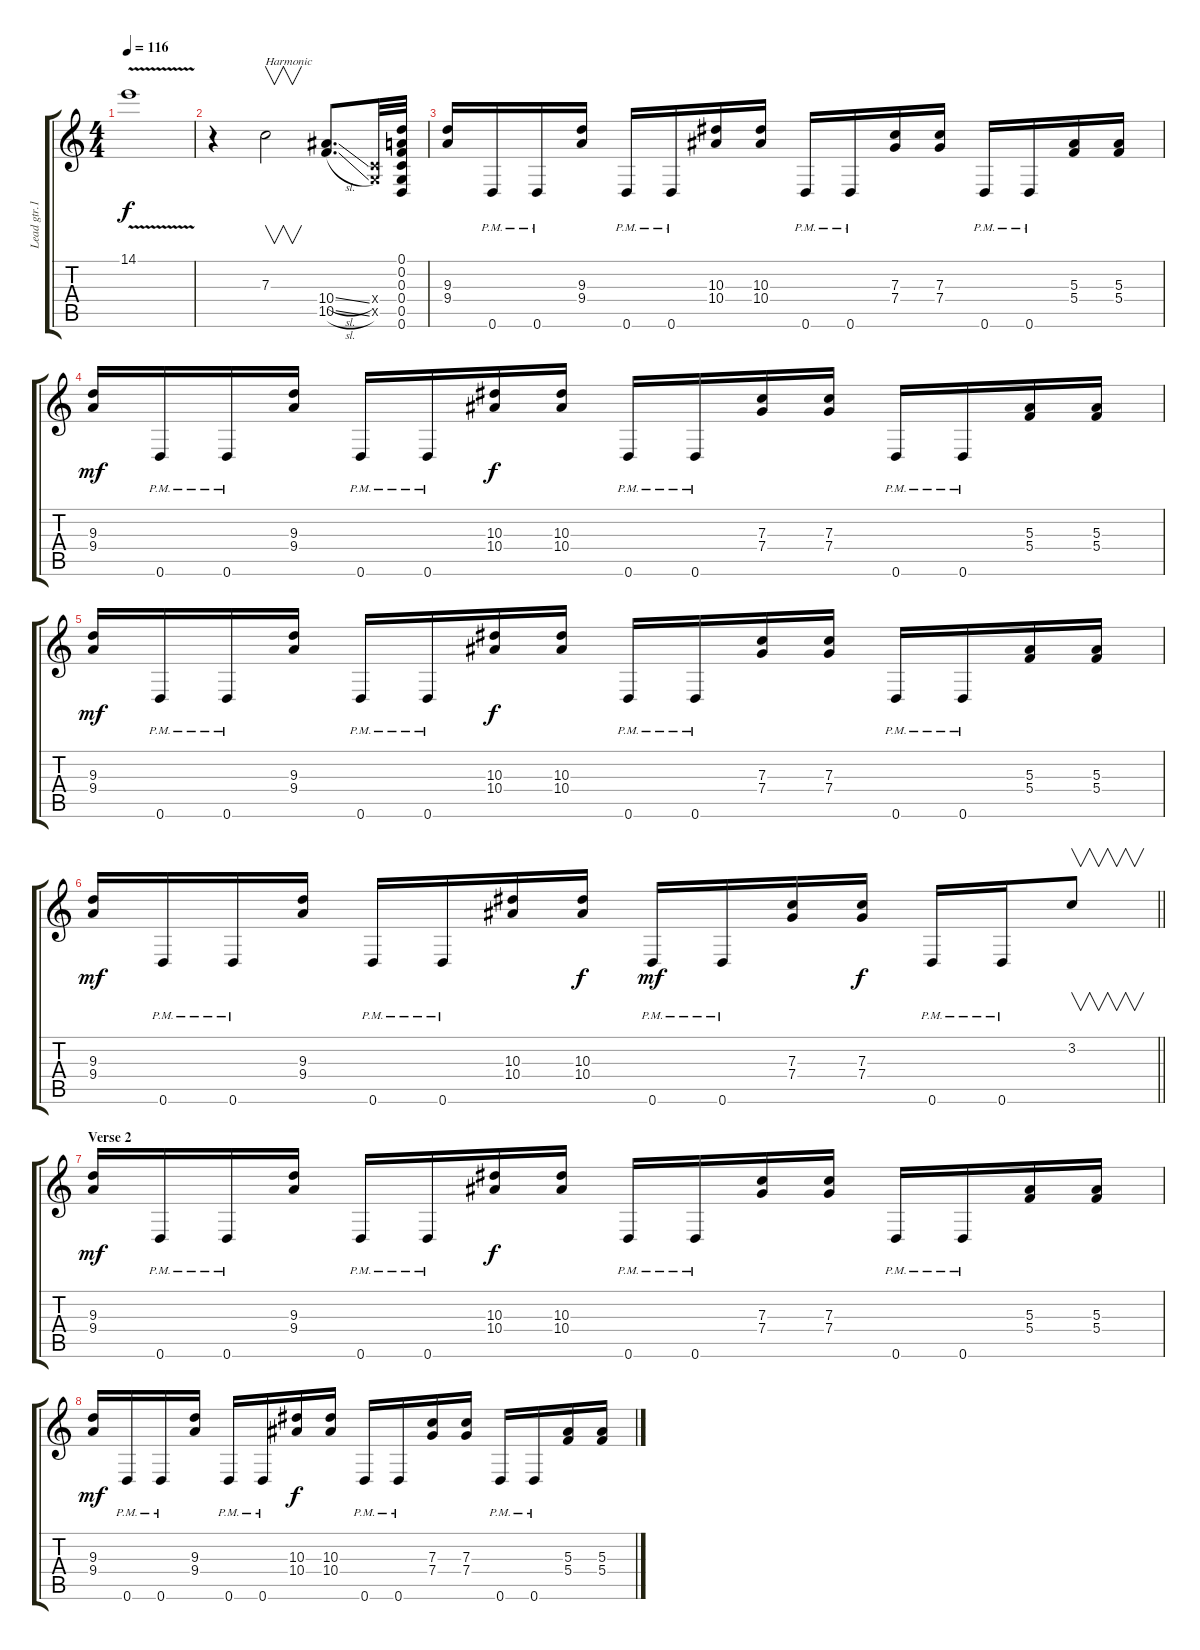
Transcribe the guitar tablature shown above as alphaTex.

\track ("Lead gtr.1" "Lead gtr.1") {instrument distortionguitar}
\staff {score tabs}
\tuning (D4 A3 F3 C3 G2 D2) {hide}
\ts (4 4)
\tempo 116
\clef g2
\ks c
14.1{v}.1{dy f} |
r.4 7.3.2{v txt "Harmonic" volume 11 instrument guitarharmonics} (10.4{sl} 10.5{sl}).8{d volume 9 instrument distortionguitar} (0.4{x} 0.5{x}).32 (0.1 0.2 0.3 0.4 0.5 0.6).32{volume 0} |
(9.3 9.4).16{volume 16} 0.6{pm}.16 0.6{pm}.16 (9.3 9.4).16 0.6{pm}.16 0.6{pm}.16 (10.3 10.4).16 (10.3 10.4).16 0.6{pm}.16 0.6{pm}.16 (7.3 7.4).16 (7.3 7.4).16 0.6{pm}.16 0.6{pm}.16 (5.3 5.4).16 (5.3 5.4).16 |
(9.3 9.4).16{dy mf} 0.6{pm}.16 0.6{pm}.16 (9.3 9.4).16 0.6{pm}.16 0.6{pm}.16 (10.3 10.4).16{dy f} (10.3 10.4).16 0.6{pm}.16 0.6{pm}.16 (7.3 7.4).16 (7.3 7.4).16 0.6{pm}.16 0.6{pm}.16 (5.3 5.4).16 (5.3 5.4).16 |
(9.3 9.4).16{dy mf} 0.6{pm}.16 0.6{pm}.16 (9.3 9.4).16 0.6{pm}.16 0.6{pm}.16 (10.3 10.4).16{dy f} (10.3 10.4).16 0.6{pm}.16 0.6{pm}.16 (7.3 7.4).16 (7.3 7.4).16 0.6{pm}.16 0.6{pm}.16 (5.3 5.4).16 (5.3 5.4).16 |
\barLineRight lightlight
(9.3 9.4).16{dy mf} 0.6{pm}.16 0.6{pm}.16 (9.3 9.4).16 0.6{pm}.16 0.6{pm}.16 (10.3 10.4).16 (10.3 10.4).16{dy f} 0.6{pm}.16{dy mf} 0.6{pm}.16 (7.3 7.4).16 (7.3 7.4).16{dy f} 0.6{pm}.16 0.6{pm}.16 3.2.8{v volume 16 instrument guitarharmonics} |
\section ("" "Verse 2")
(9.3 9.4).16{dy mf volume 16 instrument distortionguitar} 0.6{pm}.16 0.6{pm}.16 (9.3 9.4).16 0.6{pm}.16 0.6{pm}.16 (10.3 10.4).16{dy f} (10.3 10.4).16 0.6{pm}.16 0.6{pm}.16 (7.3 7.4).16 (7.3 7.4).16 0.6{pm}.16 0.6{pm}.16 (5.3 5.4).16 (5.3 5.4).16 |
(9.3 9.4).16{dy mf} 0.6{pm}.16 0.6{pm}.16 (9.3 9.4).16 0.6{pm}.16 0.6{pm}.16 (10.3 10.4).16{dy f} (10.3 10.4).16 0.6{pm}.16 0.6{pm}.16 (7.3 7.4).16 (7.3 7.4).16 0.6{pm}.16 0.6{pm}.16 (5.3 5.4).16 (5.3 5.4).16
